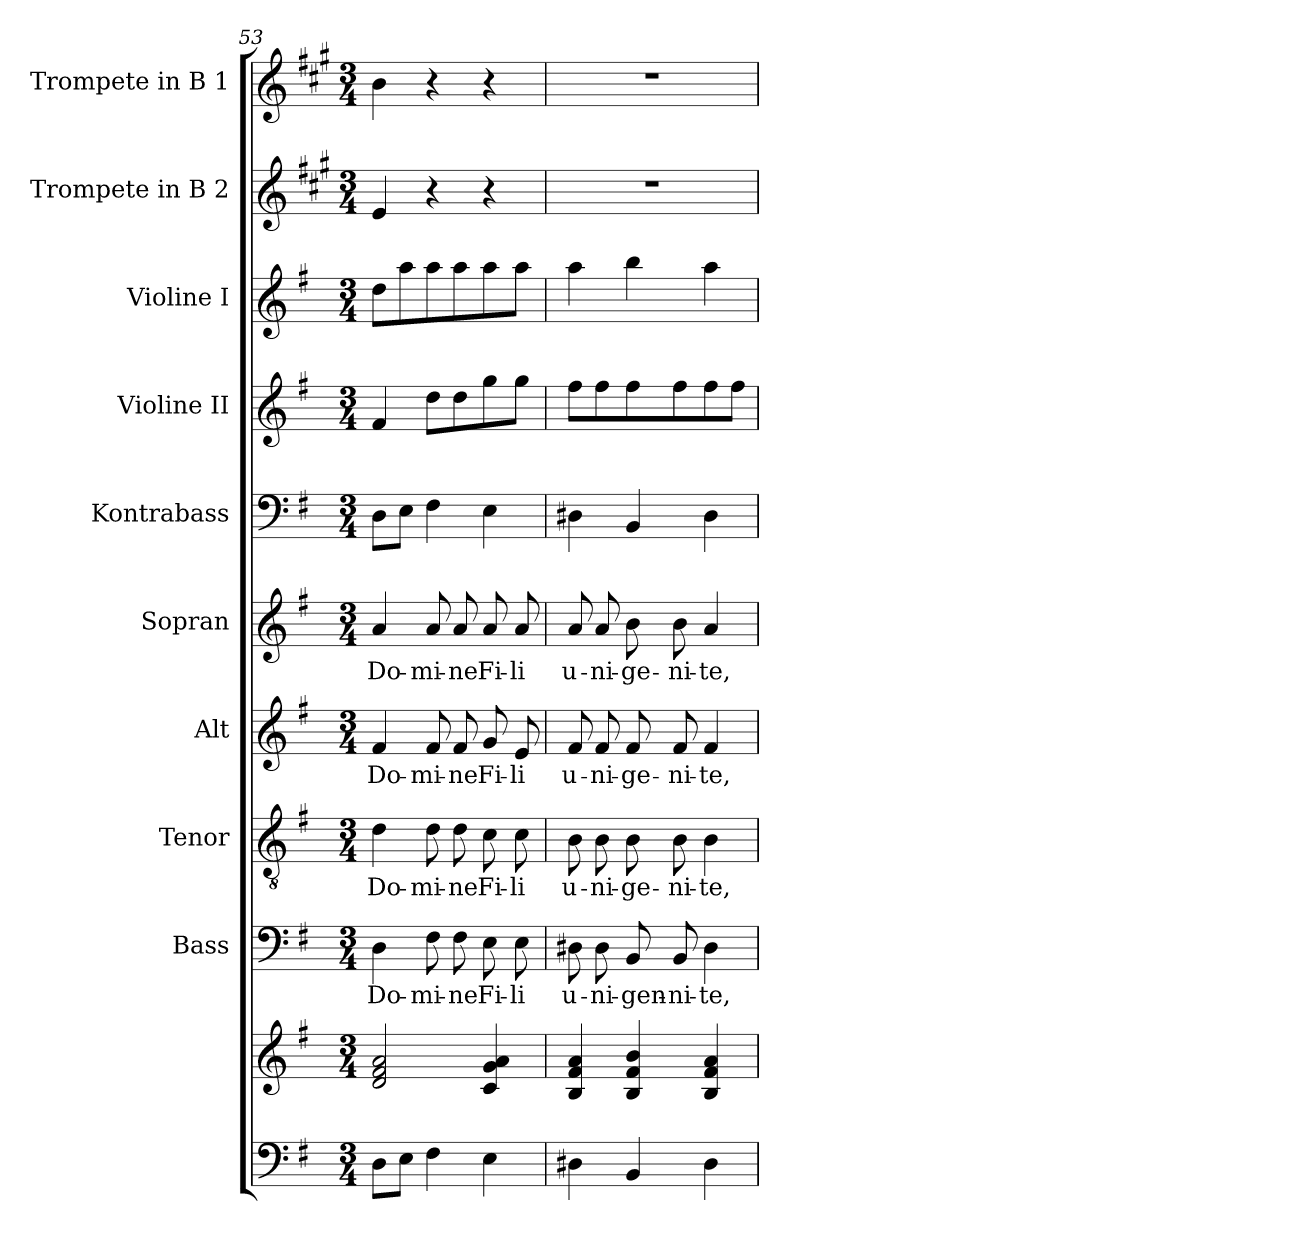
**kern	**kern	**kern	**text	**kern	**text	**kern	**text	**kern	**text	**kern	**kern	**kern	**kern	**kern
*part10	*part10	*part9	*part9	*part8	*part8	*part7	*part7	*part6	*part6	*part5	*part4	*part3	*part2	*part1
*staff11	*staff10	*staff9	*staff9	*staff8	*staff8	*staff7	*staff7	*staff6	*staff6	*staff5	*staff4	*staff3	*staff2	*staff1
*	*	*I"Bass	*	*I"Tenor	*	*I"Alt	*	*I"Sopran	*	*I"Kontrabass	*I"Violine II	*I"Violine I	*I"Trompete in B 2	*I"Trompete in B 1
*	*	*I'B.	*	*I'T.	*	*I'A.	*	*I'S.	*	*I'Kb.	*I'Vl. II	*I'Vl. I	*I'Tr. 2	*I'Tr. 1
!!LO:PB:g=z
*clefF4	*clefG2	*clefF4	*	*clefGv2	*	*clefG2	*	*clefG2	*	*clefF4	*clefG2	*clefG2	*clefG2	*clefG2
*	*	*	*	*	*	*	*	*	*	*ITrd7c12	*	*	*ITrd1c2	*ITrd1c2
*k[f#]	*k[f#]	*k[f#]	*	*k[f#]	*	*k[f#]	*	*k[f#]	*	*k[f#]	*k[f#]	*k[f#]	*k[f#]	*k[f#]
*G:	*G:	*G:	*	*G:	*	*G:	*	*G:	*	*G:	*G:	*G:	*G:	*G:
*M3/4	*M3/4	*M3/4	*	*M3/4	*	*M3/4	*	*M3/4	*	*M3/4	*M3/4	*M3/4	*M3/4	*M3/4
=53	=53	=53	=53	=53	=53	=53	=53	=53	=53	=53	=53	=53	=53	=53
!	!	!	!LO:LY:b	!	!LO:LY:b	!	!LO:LY:b	!	!LO:LY:b	!	!	!	!	!
8D\L	2d/ 2f#/ 2a/	4D\	Do-	4d\	Do-	4f#/	Do-	4a/	Do-	8DD\L	4f#/	8dd\L	4d/	4a\
8E\J	.	.	.	.	.	.	.	.	.	8EE\J	.	8aa\	.	.
!	!	!	!LO:LY:b	!	!LO:LY:b	!	!LO:LY:b	!	!LO:LY:b	!	!	!	!	!
4F#\	.	8F#\	-mi-	8d\	-mi-	8f#/	-mi-	8a/	-mi-	4FF#\	8dd\L	8aa\	4r	4r
!	!	!	!LO:LY:b	!	!LO:LY:b	!	!LO:LY:b	!	!LO:LY:b	!	!	!	!	!
.	.	8F#\	-ne	8d\	-ne	8f#/	-ne	8a/	-ne	.	8dd\	8aa\	.	.
!	!	!	!LO:LY:b	!	!LO:LY:b	!	!LO:LY:b	!	!LO:LY:b	!	!	!	!	!
4E\	4c/ 4g/ 4a/	8E\	Fi-	8c\	Fi-	8g/	Fi-	8a/	Fi-	4EE\	8gg\	8aa\	4r	4r
!	!	!	!LO:LY:b	!	!LO:LY:b	!	!LO:LY:b	!	!LO:LY:b	!	!	!	!	!
.	.	8E\	-li	8c\	-li	8e/	-li	8a/	-li	.	8gg\J	8aa\J	.	.
=54	=54	=54	=54	=54	=54	=54	=54	=54	=54	=54	=54	=54	=54	=54
!	!	!	!LO:LY:b	!	!LO:LY:b	!	!LO:LY:b	!	!LO:LY:b	!	!	!	!	!
4D#X\	4B/ 4f#/ 4a/	8D#X\	u-	8B\	u-	8f#/	u-	8a/	u-	4DD#X\	8ff#\L	4aa\	2.r	2.r
!	!	!	!LO:LY:b	!	!LO:LY:b	!	!LO:LY:b	!	!LO:LY:b	!	!	!	!	!
.	.	8D#\	-ni-	8B\	-ni-	8f#/	-ni-	8a/	-ni-	.	8ff#\	.	.	.
!	!	!	!LO:LY:b	!	!LO:LY:b	!	!LO:LY:b	!	!LO:LY:b	!	!	!	!	!
4BB/	4B/ 4f#/ 4b/	8BB/	-gen-	8B\	-ge-	8f#/	-ge-	8b\	-ge-	4BBB/	8ff#\	4bb\	.	.
!	!	!	!LO:LY:b	!	!LO:LY:b	!	!LO:LY:b	!	!LO:LY:b	!	!	!	!	!
.	.	8BB/	-ni-	8B\	-ni-	8f#/	-ni-	8b\	-ni-	.	8ff#\	.	.	.
!	!	!	!LO:LY:b	!	!LO:LY:b	!	!LO:LY:b	!	!LO:LY:b	!	!	!	!	!
4D#\	4B/ 4f#/ 4a/	4D#\	-te,	4B\	-te,	4f#/	-te,	4a/	-te,	4DD#\	8ff#\	4aa\	.	.
.	.	.	.	.	.	.	.	.	.	.	8ff#\J	.	.	.
=	=	=	=	=	=	=	=	=	=	=	=	=	=	=
*-	*-	*-	*-	*-	*-	*-	*-	*-	*-	*-	*-	*-	*-	*-
